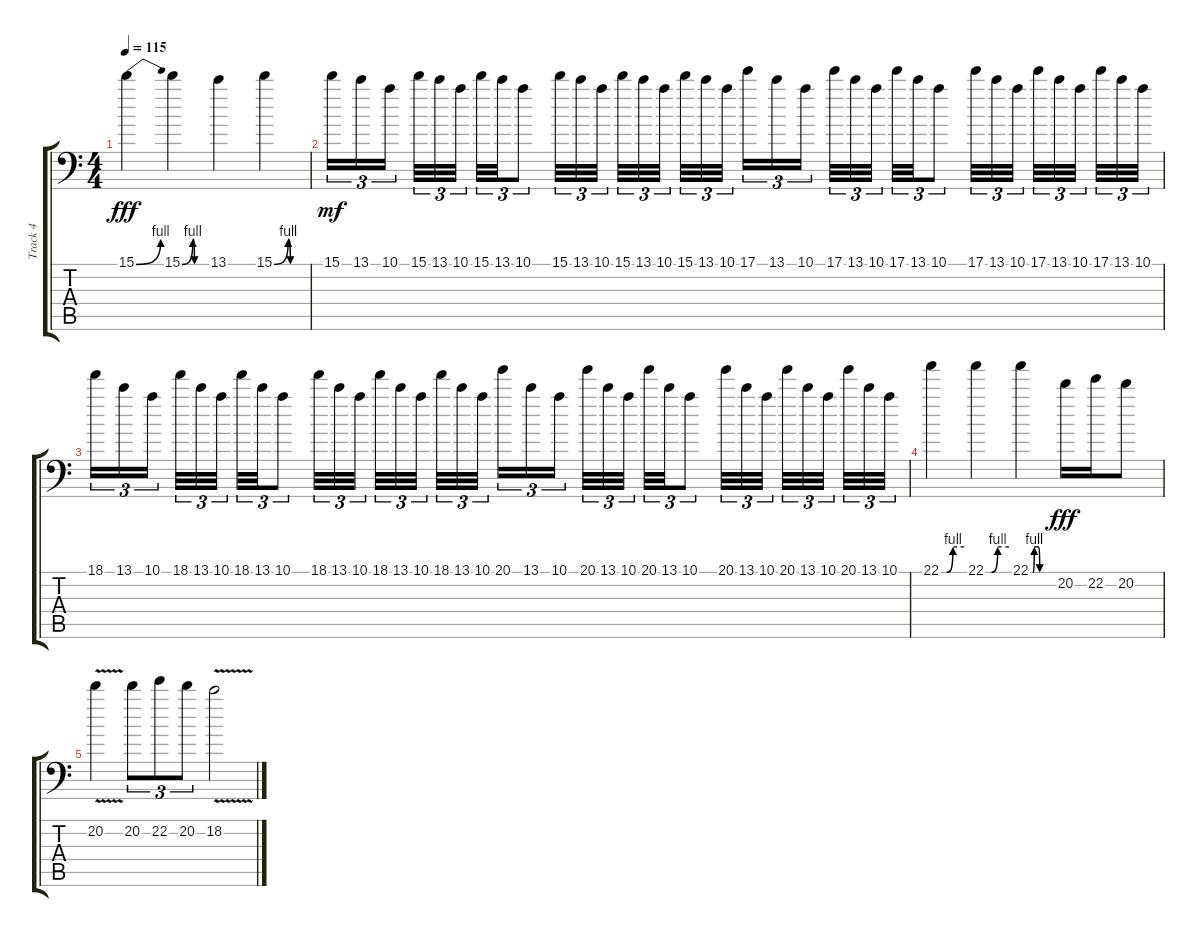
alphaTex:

\track ("Track 4" "Track 4") {instrument distortionguitar}
\staff {score tabs}
\tuning (B3 Gb3 D3 A2 E2 A1) {hide}
\ts (4 4)
\tempo 115
\clef f4
\ks c
15.1{be (bend 0 0 60 4)}.4{dy fff} 15.1{be (custom 0 0 26 4 30 0 60 0)}.4 13.1.4 15.1{be (custom 0 0 26 4 30 0 60 0)}.4 |
15.1.16{tu (3 2) dy mf} 13.1.16{tu (3 2)} 10.1.16{tu (3 2) beam splitsecondary} 15.1.32{tu (3 2)} 13.1.32{tu (3 2)} 10.1.32{tu (3 2) beam splitsecondary} 15.1.32{tu (3 2)} 13.1.32{tu (3 2)} 10.1.8{tu (3 2)} 15.1.32{tu (3 2)} 13.1.32{tu (3 2)} 10.1.32{tu (3 2) beam splitsecondary} 15.1.32{tu (3 2)} 13.1.32{tu (3 2)} 10.1.32{tu (3 2) beam splitsecondary} 15.1.32{tu (3 2)} 13.1.32{tu (3 2)} 10.1.32{tu (3 2)} 17.1.16{tu (3 2)} 13.1.16{tu (3 2)} 10.1.16{tu (3 2) beam splitsecondary} 17.1.32{tu (3 2)} 13.1.32{tu (3 2)} 10.1.32{tu (3 2) beam splitsecondary} 17.1.32{tu (3 2)} 13.1.32{tu (3 2)} 10.1.8{tu (3 2)} 17.1.32{tu (3 2)} 13.1.32{tu (3 2)} 10.1.32{tu (3 2) beam splitsecondary} 17.1.32{tu (3 2)} 13.1.32{tu (3 2)} 10.1.32{tu (3 2) beam splitsecondary} 17.1.32{tu (3 2)} 13.1.32{tu (3 2)} 10.1.32{tu (3 2)} |
18.1.16{tu (3 2)} 13.1.16{tu (3 2)} 10.1.16{tu (3 2) beam splitsecondary} 18.1.32{tu (3 2)} 13.1.32{tu (3 2)} 10.1.32{tu (3 2) beam splitsecondary} 18.1.32{tu (3 2)} 13.1.32{tu (3 2)} 10.1.8{tu (3 2)} 18.1.32{tu (3 2)} 13.1.32{tu (3 2)} 10.1.32{tu (3 2) beam splitsecondary} 18.1.32{tu (3 2)} 13.1.32{tu (3 2)} 10.1.32{tu (3 2) beam splitsecondary} 18.1.32{tu (3 2)} 13.1.32{tu (3 2)} 10.1.32{tu (3 2)} 20.1.16{tu (3 2)} 13.1.16{tu (3 2)} 10.1.16{tu (3 2) beam splitsecondary} 20.1.32{tu (3 2)} 13.1.32{tu (3 2)} 10.1.32{tu (3 2) beam splitsecondary} 20.1.32{tu (3 2)} 13.1.32{tu (3 2)} 10.1.8{tu (3 2)} 20.1.32{tu (3 2)} 13.1.32{tu (3 2)} 10.1.32{tu (3 2) beam splitsecondary} 20.1.32{tu (3 2)} 13.1.32{tu (3 2)} 10.1.32{tu (3 2) beam splitsecondary} 20.1.32{tu (3 2)} 13.1.32{tu (3 2)} 10.1.32{tu (3 2)} |
22.1{be (custom 0 0 15 0 31 4 60 4)}.4 22.1{be (custom 0 0 15 0 31 4 60 4)}.4 22.1{be (custom 0 0 6 0 10 4 20 4 24 0 30 0 60 0)}.4 20.2.16{dy fff} 22.2.16 20.2.8 |
20.2{v}.4 20.2.8{tu (3 2)} 22.2.8{tu (3 2)} 20.2.8{tu (3 2)} 18.2{v}.2
